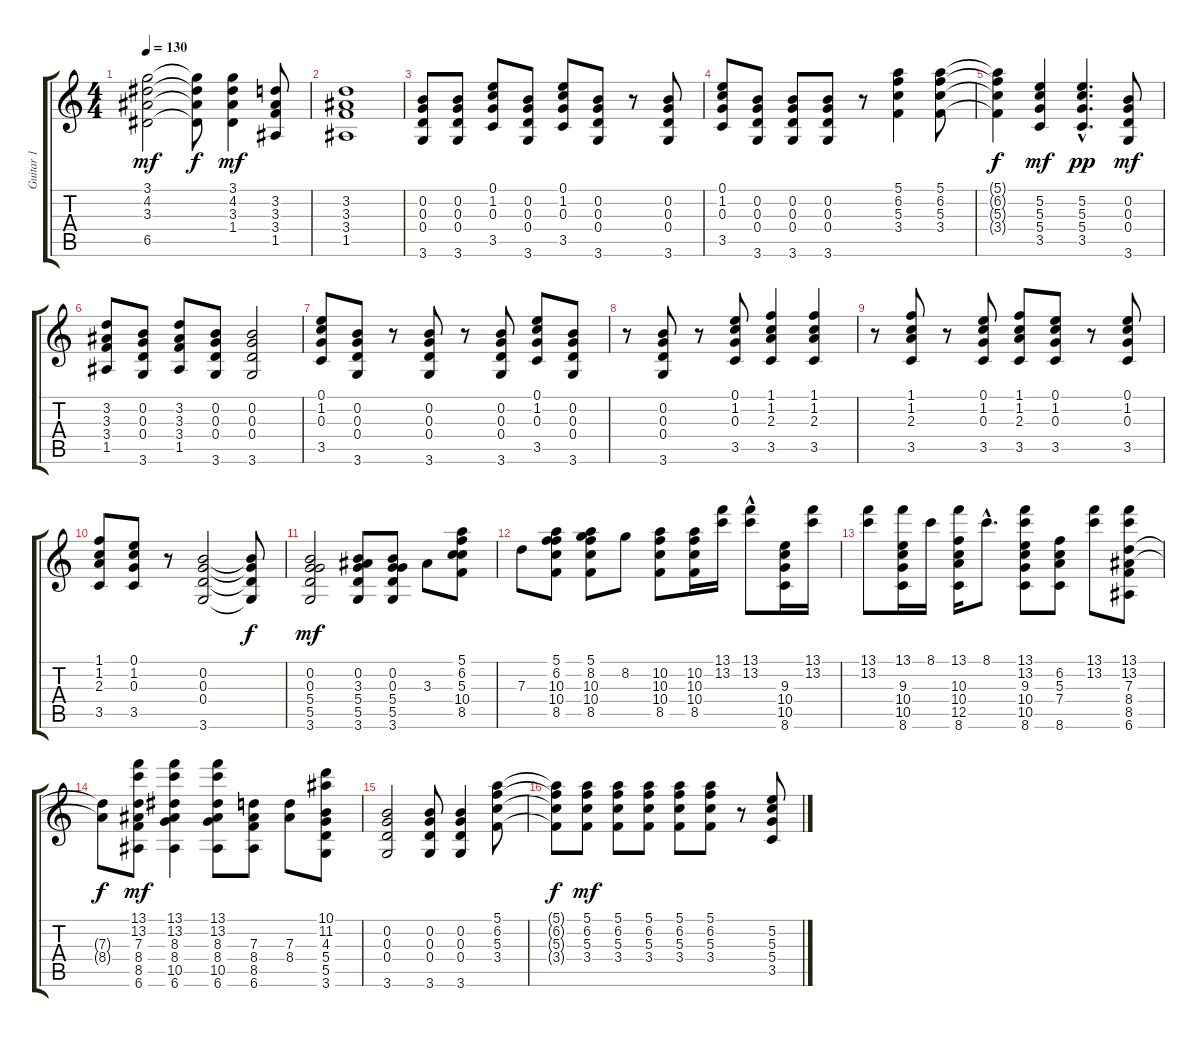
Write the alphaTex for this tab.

\track ("Guitar 1" "Guitar 1") {instrument distortionguitar}
\staff {score tabs}
\tuning (E4 B3 G3 D3 A2 E2) {hide}
\ts (4 4)
\tempo 130
\clef g2
\ks c
(3.1 4.2 3.3 6.5).2{dy mf} (3.1{t} 4.2{t} 3.3{t} 6.5{t}).8{dy f} (3.1 4.2 3.3 1.4).4{dy mf} (3.2 3.3 3.4 1.5).8 |
(3.2 3.3 3.4 1.5).1 |
(0.2 0.3 0.4 3.6).8 (0.2 0.3 0.4 3.6).8 (0.1 1.2 0.3 3.5).8 (0.2 0.3 0.4 3.6).8 (0.1 1.2 0.3 3.5).8 (0.2 0.3 0.4 3.6).8 r.8 (0.2 0.3 0.4 3.6).8 |
(0.1 1.2 0.3 3.5).8 (0.2 0.3 0.4 3.6).8 (0.2 0.3 0.4 3.6).8 (0.2 0.3 0.4 3.6).8 r.8 (5.1 6.2 5.3 3.4).4 (5.1 6.2 5.3 3.4).8 |
(5.1{t} 6.2{t} 5.3{t} 3.4{t}).4{dy f} (5.2 5.3 5.4 3.5).4{dy mf} (5.2{hac} 5.3{hac} 5.4{hac} 3.5{hac}).4{d dy pp} (0.2 0.3 0.4 3.6).8{dy mf} |
(3.2 3.3 3.4 1.5).8 (0.2 0.3 0.4 3.6).8 (3.2 3.3 3.4 1.5).8 (0.2 0.3 0.4 3.6).8 (0.2 0.3 0.4 3.6).2 |
(0.1 1.2 0.3 3.5).8 (0.2 0.3 0.4 3.6).8 r.8 (0.2 0.3 0.4 3.6).8 r.8 (0.2 0.3 0.4 3.6).8 (0.1 1.2 0.3 3.5).8 (0.2 0.3 0.4 3.6).8 |
r.8 (0.2 0.3 0.4 3.6).8 r.8 (0.1 1.2 0.3 3.5).8 (1.1 1.2 2.3 3.5).4 (1.1 1.2 2.3 3.5).4 |
r.8 (1.1 1.2 2.3 3.5).8 r.8 (0.1 1.2 0.3 3.5).8 (1.1 1.2 2.3 3.5).8 (0.1 1.2 0.3 3.5).8 r.8 (0.1 1.2 0.3 3.5).8 |
(1.1 1.2 2.3 3.5).8 (0.1 1.2 0.3 3.5).8 r.8 (0.2 0.3 0.4 3.6).2 (0.2{t} 0.3{t} 0.4{t} 3.6{t}).8{dy f} |
(0.2 0.3 5.4 5.5 3.6).2{dy mf} (0.2 3.3 5.4 5.5 3.6).8 (0.2 0.3 5.4 5.5 3.6).8 3.3.8 (5.1 6.2 5.3 10.4 8.5).8 |
7.3.8 (5.1 6.2 10.3 10.4 8.5).8 (5.1 8.2 10.3 10.4 8.5).8 8.2.8 (10.2 10.3 10.4 8.5).8 (10.2 10.3 10.4 8.5).16 (13.1 13.2).16 (13.1{hac} 13.2{hac}).8 (9.3 10.4 10.5 8.6).16 (13.1 13.2).16 |
(13.1 13.2).8 (13.1 9.3 10.4 10.5 8.6).16 8.1.16 (13.1 10.3 10.4 12.5 8.6).16 8.1{hac}.8{d} (13.1 13.2 9.3 10.4 10.5 8.6).8 (6.2 5.3 7.4 8.6).8 (13.1 13.2).8 (13.1 13.2 7.3 8.4 8.5 6.6).8 |
(7.3{t} 8.4{t}).8{dy f} (13.1 13.2 7.3 8.4 8.5 6.6).8{dy mf} (13.1 13.2 8.3 8.4 10.5 6.6).4 (13.1 13.2 8.3 8.4 10.5 6.6).8 (7.3 8.4 8.5 6.6).8 (7.3 8.4).8 (10.1 11.2 4.3 5.4 5.5 3.6).8 |
(0.2 0.3 0.4 3.6).2 (0.2 0.3 0.4 3.6).8 (0.2 0.3 0.4 3.6).4 (5.1 6.2 5.3 3.4).8 |
(5.1{t} 6.2{t} 5.3{t} 3.4{t}).8{dy f} (5.1 6.2 5.3 3.4).8{dy mf} (5.1 6.2 5.3 3.4).8 (5.1 6.2 5.3 3.4).8 (5.1 6.2 5.3 3.4).8 (5.1 6.2 5.3 3.4).8 r.8 (5.2 5.3 5.4 3.5).8
